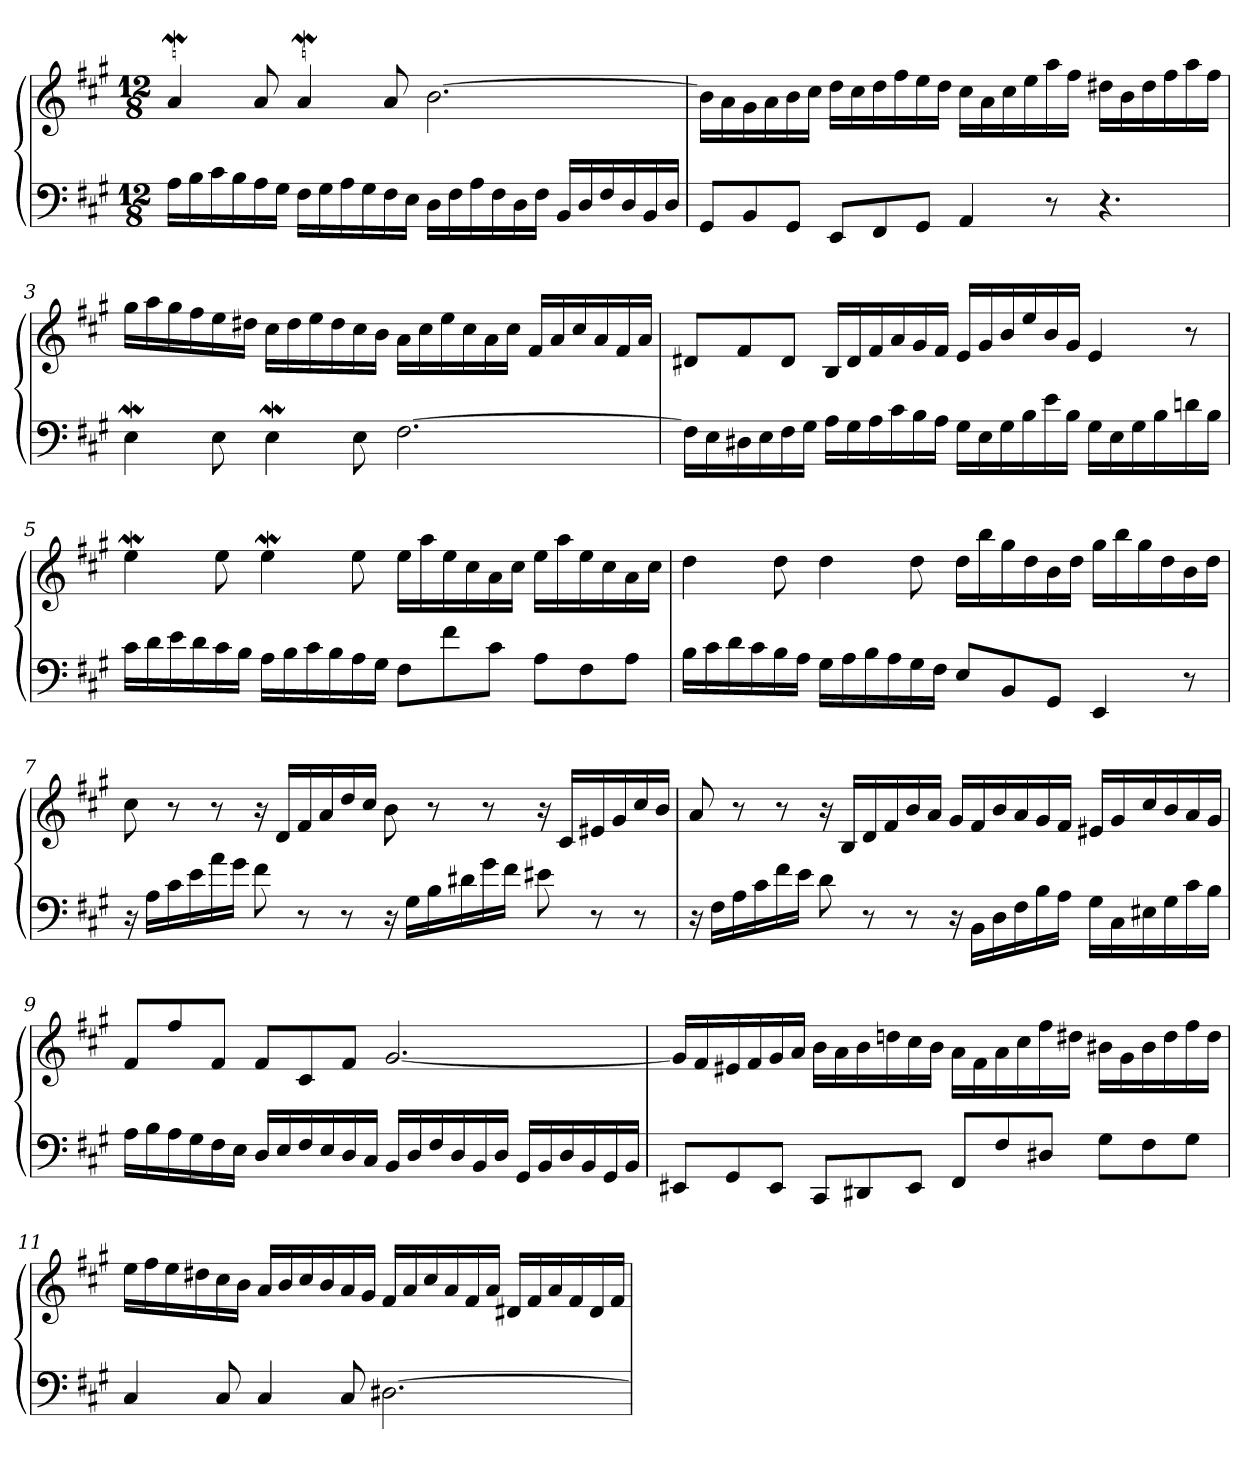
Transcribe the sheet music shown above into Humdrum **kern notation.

**kern	**kern
*part1	*part1
*staff2	*staff1
*clefF4	*clefG2
*k[f#c#g#]	*k[f#c#g#]
*A:	*A:
*M12/8	*M12/8
*MM110	*MM110
=1	=1
16A\LL	4aW
16B\	.
16c#\	.
16B\	.
16A\	8a
16G#\JJ	.
16F#\LL	4aW
16G#\	.
16A\	.
16G#\	.
16F#\	8a
16E\JJ	.
16D\LL	[2.b
16F#\	.
16A\	.
16F#\	.
16D\	.
16F#\JJ	.
16BB/LL	.
16D/	.
16F#/	.
16D/	.
16BB/	.
16D/JJ	.
=2	=2
8GG#/L	16b\LL]
.	16a\
8BB/	16g#\
.	16a\
8GG#/J	16b\
.	16cc#\JJ
8EE/L	16dd\LL
.	16cc#\
8FF#/	16dd\
.	16ff#\
8GG#/J	16ee\
.	16dd\JJ
4AA	16cc#\LL
.	16a\
.	16cc#\
.	16ee\
8r	16aa\
.	16ff#\JJ
4.r	16dd#X\LL
.	16b\
.	16dd#\
.	16ff#\
.	16aa\
.	16ff#\JJ
=3	=3
4EW	16gg#\LL
.	16aa\
.	16gg#\
.	16ff#\
8E	16ee\
.	16dd#X\JJ
4EW	16cc#\LL
.	16dd#\
.	16ee\
.	16dd#\
8E	16cc#\
.	16b\JJ
[2.F#	16a\LL
.	16cc#\
.	16ee\
.	16cc#\
.	16a\
.	16cc#\JJ
.	16f#/LL
.	16a/
.	16cc#/
.	16a/
.	16f#/
.	16a/JJ
=4	=4
16F#\LL]	8d#X/L
16E\	.
16D#X\	8f#/
16E\	.
16F#\	8d#/J
16G#\JJ	.
16A\LL	16B/LL
16G#\	16d#/
16A\	16f#/
16c#\	16a/
16B\	16g#/
16A\JJ	16f#/JJ
16G#\LL	16e/LL
16E\	16g#/
16G#\	16b/
16B\	16ee/
16e\	16b/
16B\JJ	16g#/JJ
16G#\LL	4e
16E\	.
16G#\	.
16B\	.
16dn\	8r
16B\JJ	.
=5	=5
16c#\LL	4eeW
16d\	.
16e\	.
16d\	.
16c#\	8ee
16B\JJ	.
16A\LL	4eeW
16B\	.
16c#\	.
16B\	.
16A\	8ee
16G#\JJ	.
8F#\L	16ee\LL
.	16aa\
8f#\	16ee\
.	16cc#\
8c#\J	16a\
.	16cc#\JJ
8A\L	16ee\LL
.	16aa\
8F#\	16ee\
.	16cc#\
8A\J	16a\
.	16cc#\JJ
=6	=6
16B\LL	4dd
16c#\	.
16d\	.
16c#\	.
16B\	8dd
16A\JJ	.
16G#\LL	4dd
16A\	.
16B\	.
16A\	.
16G#\	8dd
16F#\JJ	.
8E/L	16dd\LL
.	16bb\
8BB/	16gg#\
.	16dd\
8GG#/J	16b\
.	16dd\JJ
4EE	16gg#\LL
.	16bb\
.	16gg#\
.	16dd\
8r	16b\
.	16dd\JJ
=7	=7
16r	8cc#
16A\LL	.
16c#\	8r
16e\	.
16a\	8r
16g#\JJ	.
8f#	16r
.	16d/LL
8r	16f#/
.	16a/
8r	16dd/
.	16cc#/JJ
16r	8b
16G#\LL	.
16B\	8r
16d#X\	.
16g#\	8r
16f#\JJ	.
8e#X	16r
.	16c#/LL
8r	16e#X/
.	16g#/
8r	16cc#/
.	16b/JJ
=8	=8
16r	8a
16F#\LL	.
16A\	8r
16c#\	.
16f#\	8r
16e\JJ	.
8d	16r
.	16B/LL
8r	16d/
.	16f#/
8r	16b/
.	16a/JJ
16r	16g#/LL
16BB\LL	16f#/
16D\	16b/
16F#\	16a/
16B\	16g#/
16A\JJ	16f#/JJ
16G#\LL	16e#X/LL
16C#\	16g#/
16E#X\	16cc#/
16G#\	16b/
16c#\	16a/
16B\JJ	16g#/JJ
=9	=9
16A\LL	8f#/L
16B\	.
16A\	8ff#/
16G#\	.
16F#\	8f#/J
16E\JJ	.
16D/LL	8f#/L
16E/	.
16F#/	8c#/
16E/	.
16D/	8f#/J
16C#/JJ	.
16BB/LL	[2.g#
16D/	.
16F#/	.
16D/	.
16BB/	.
16D/JJ	.
16GG#/LL	.
16BB/	.
16D/	.
16BB/	.
16GG#/	.
16BB/JJ	.
=10	=10
8EE#X/L	16g#/LL]
.	16f#/
8GG#/	16e#X/
.	16f#/
8EE#/J	16g#/
.	16a/JJ
8CC#/L	16b\LL
.	16a\
8DD#X/	16b\
.	16ddn\
8EE#/J	16cc#\
.	16b\JJ
8FF#/L	16a\LL
.	16f#\
8F#/	16a\
.	16cc#\
8D#X/J	16ff#\
.	16dd#X\JJ
8G#\L	16b#X\LL
.	16g#\
8F#\	16b#\
.	16dd#\
8G#\J	16ff#\
.	16dd#\JJ
=11	=11
4C#	16ee\LL
.	16ff#\
.	16ee\
.	16dd#X\
8C#	16cc#\
.	16b\JJ
4C#	16a/LL
.	16b/
.	16cc#/
.	16b/
8C#	16a/
.	16g#/JJ
[2.D#X	16f#/LL
.	16a/
.	16cc#/
.	16a/
.	16f#/
.	16a/JJ
.	16d#X/LL
.	16f#/
.	16a/
.	16f#/
.	16d#/
.	16f#/JJ
=	=
*-	*-
